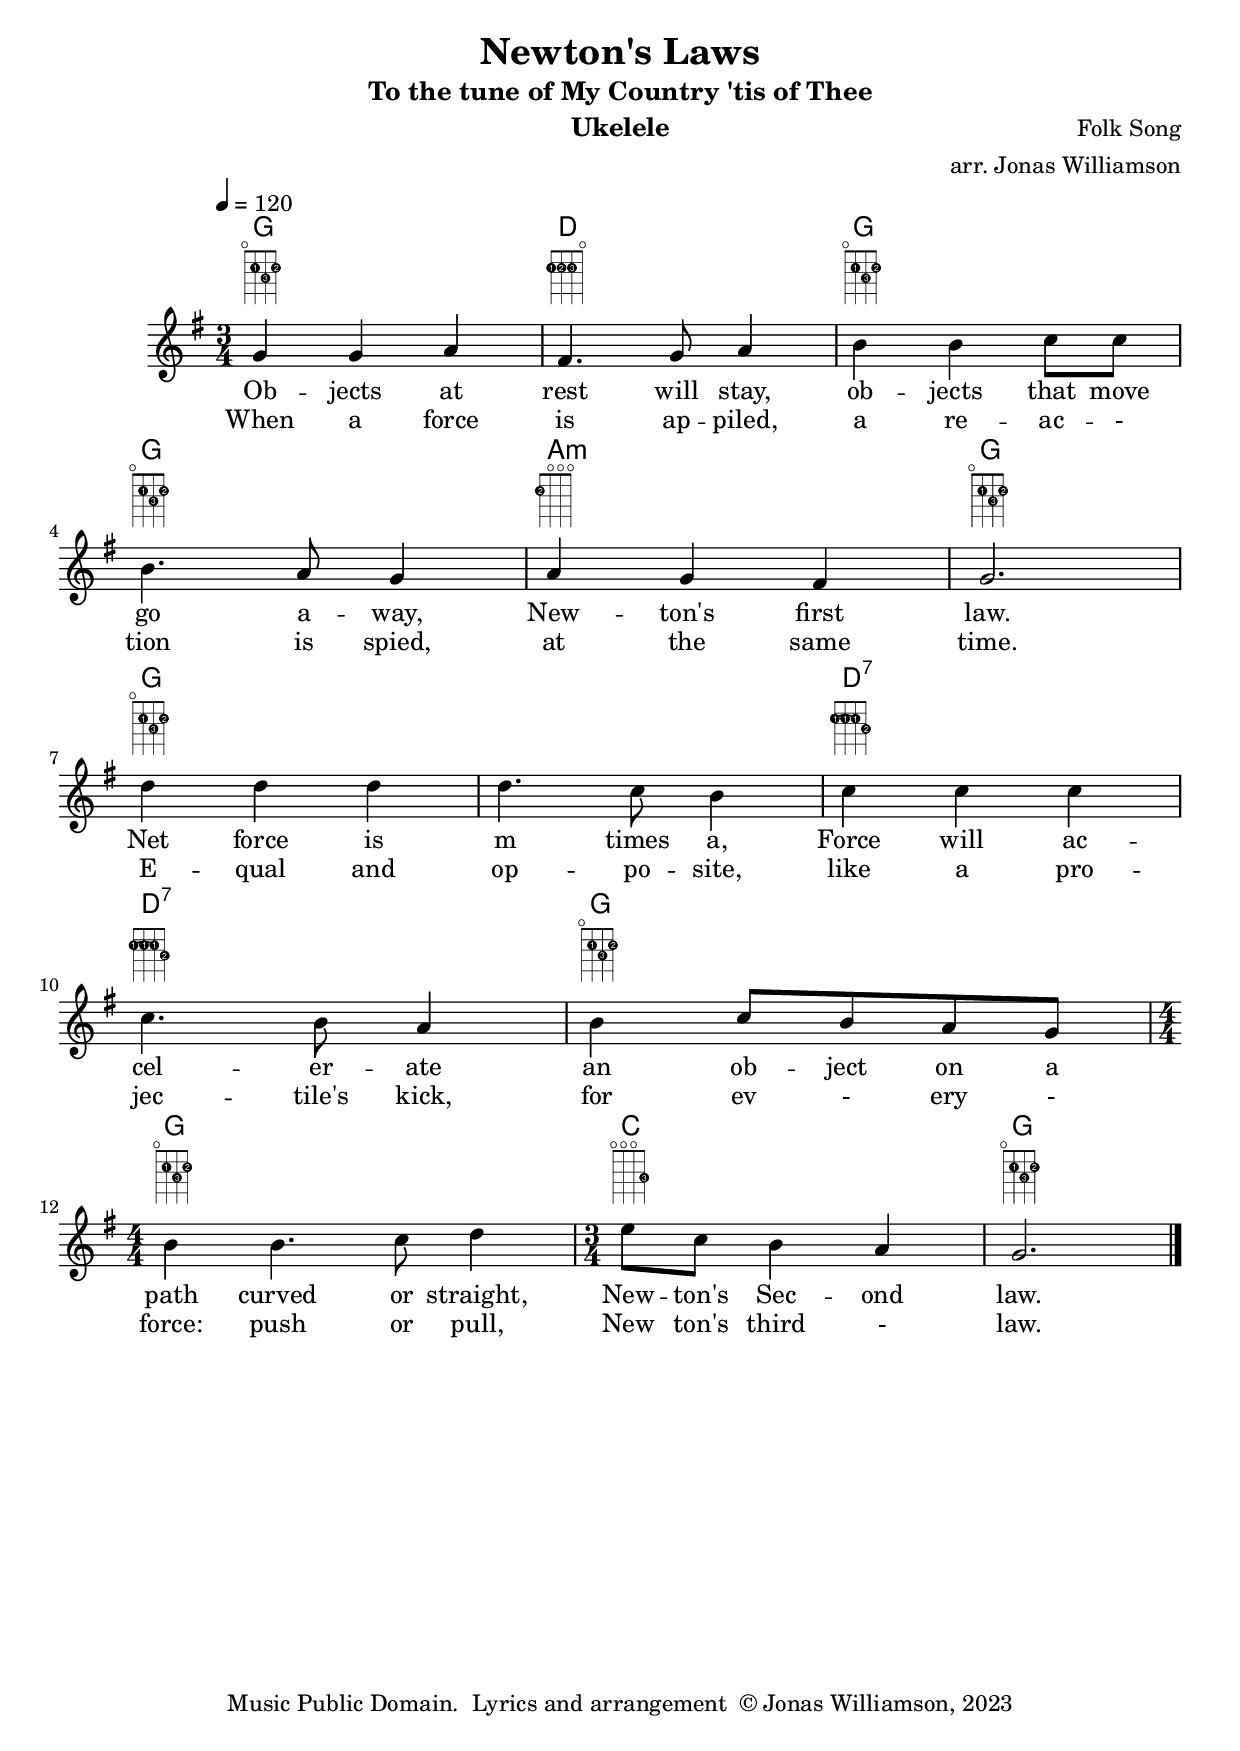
\version "2.19.83"
\include "predefined-ukulele-fretboards.ly"
\header {
       title = "Newton's Laws"
       subtitle = "To the tune of My Country 'tis of Thee"
       composer = "Folk Song"
       instrument = "Ukelele"
       arranger = "arr. Jonas Williamson"
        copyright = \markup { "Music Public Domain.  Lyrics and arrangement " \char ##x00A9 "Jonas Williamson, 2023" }
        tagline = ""}


     global = {
        \time 3/4
	\tempo 4=120
	
}
     

	
    myChords = \chordmode { \set Staff.midiInstrument = "banjo" \set chordChanges = ##t
     f2.
     c2.
     f2.
     f2.
     g2.:min
     f2.
     f2.
     f2.
     c2.:7
     c2.:7
     f2.
     f1
     bes2.
     f2.
     
     
     
        
       
       
 
    }
    
    fretBoards = {  \set Staff.stringTunings = #ukulele-tuning
        \override FretBoard.fret-diagram-details.finger-code = #'in-dot
        \myChords}

     vocals =  \relative c' { \set Staff.midiInstrument = "banjo"
        \key f\major 
      
        f4 f4 g4 
        e4. f8 g4
        a4 a4 bes8 bes8
                \break
                
        a4. g8 f4

        
        g4 f4 e4 
        f2.
                \break
                
        c'4 c4 c4
        c4. bes8 a4
        bes4 bes bes 
        \break

        bes4. a8 g4
        a4 bes8  a  g f
        \numericTimeSignature
        \time 4/4
                \break
        a4 a4. bes8 c4 
        

        \time 3/4
        d8  bes8  a4 g4
        
        
        f2.
         
        
        
        
 
    
        \bar "|."
    
  }
 

         
    

	\addlyrics {Ob -- jects at rest will stay, ob -- jects that move go a -- way, New -- ton's first law.  Net force is m times a, Force will ac -- cel -- er -- ate an ob -- ject on a path curved or straight, 
	New -- ton's Sec -- ond law.  }
	\addlyrics {When a force is ap -- piled, a re -- ac -- - tion is spied, at the same time.  E -- qual and op -- po -- site, like a pro -- jec -- tile's kick, for ev - ery - force: push   or pull, New ton's third - law.  }



     \score {
         
        \new StaffGroup <<
           \new ChordNames \transpose f g \myChords 
           \new FretBoards \transpose f g \fretBoards
           \new Staff << \global \transpose f g \vocals >>


     >>
     \layout {\context {
      \Score
      \override SpacingSpanner.base-shortest-duration = #(ly:make-moment 1/16)
      \override VerticalAxisGroup
              .default-staff-staff-spacing
              .basic-distance = #200
}
    \context {
    \Staff
    \override VerticalAxisGroup
              .default-staff-staff-spacing
              .basic-distance = 200
  }
  }


        \midi { \tempo 4=130}
     }  
